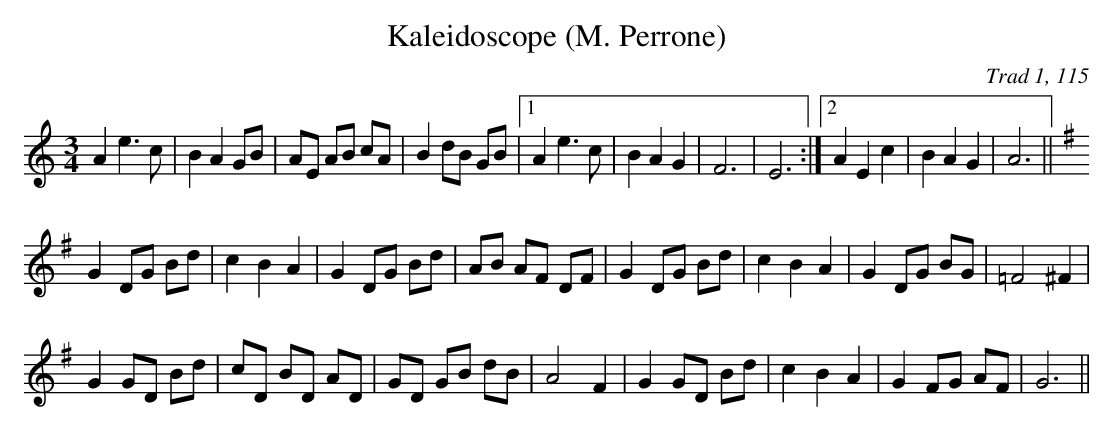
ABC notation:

X:1
T:Kaleidoscope (M. Perrone)
C:Trad 1, 115
M:3/4
L:1/8
K:C
A2e3c|B2A2GB|AE AB cA|B2dB GB|1 A2e3c|\
B2A2G2|F6|E6:|2 A2E2c2|B2A2G2|A6||
K:G
G2 DG Bd|c2B2A2|G2 DG Bd|AB AF DF|\
G2 DG Bd|c2B2A2|G2 DG BG|=F4 ^F2|
G2 GD Bd|cD BD AD|GD GB dB|A4F2|\
G2 GD Bd|c2 B2A2|G2 FG AF|G6||**
